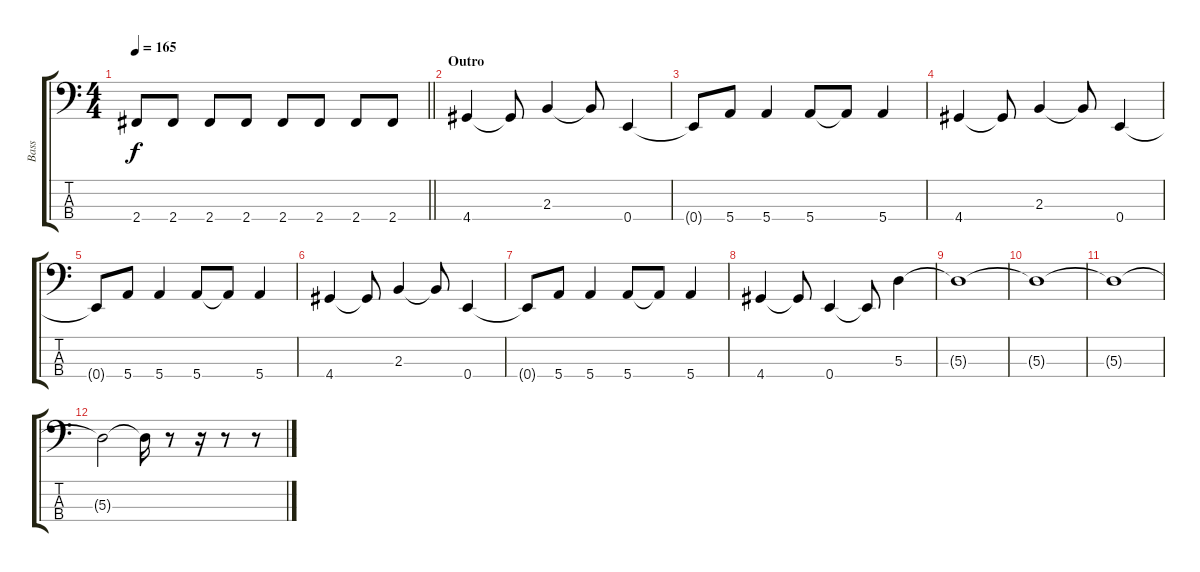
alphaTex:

\track ("Bass" "Bass") {instrument electricbassfinger}
\staff {score tabs}
\tuning (G2 D2 A1 E1) {hide}
\ts (4 4)
\tempo 165
\clef f4
\barLineRight lightlight
\ks c
2.4.8{dy f} 2.4.8 2.4.8 2.4.8 2.4.8 2.4.8 2.4.8 2.4.8 |
\section ("" "Outro")
4.4.4 4.4{t}.8 2.3.4 2.3{t}.8 0.4.4 |
0.4{t}.8 5.4.8 5.4.4 5.4.8 5.4{t}.8 5.4.4 |
4.4.4 4.4{t}.8 2.3.4 2.3{t}.8 0.4.4 |
0.4{t}.8 5.4.8 5.4.4 5.4.8 5.4{t}.8 5.4.4 |
4.4.4 4.4{t}.8 2.3.4 2.3{t}.8 0.4.4 |
0.4{t}.8 5.4.8 5.4.4 5.4.8 5.4{t}.8 5.4.4 |
4.4.4 4.4{t}.8 0.4.4 0.4{t}.8 5.3.4 |
5.3{t}.1 |
5.3{t}.1 |
5.3{t}.1 |
5.3{t}.2 5.3{t}.16 r.8 r.16 r.8 r.8
